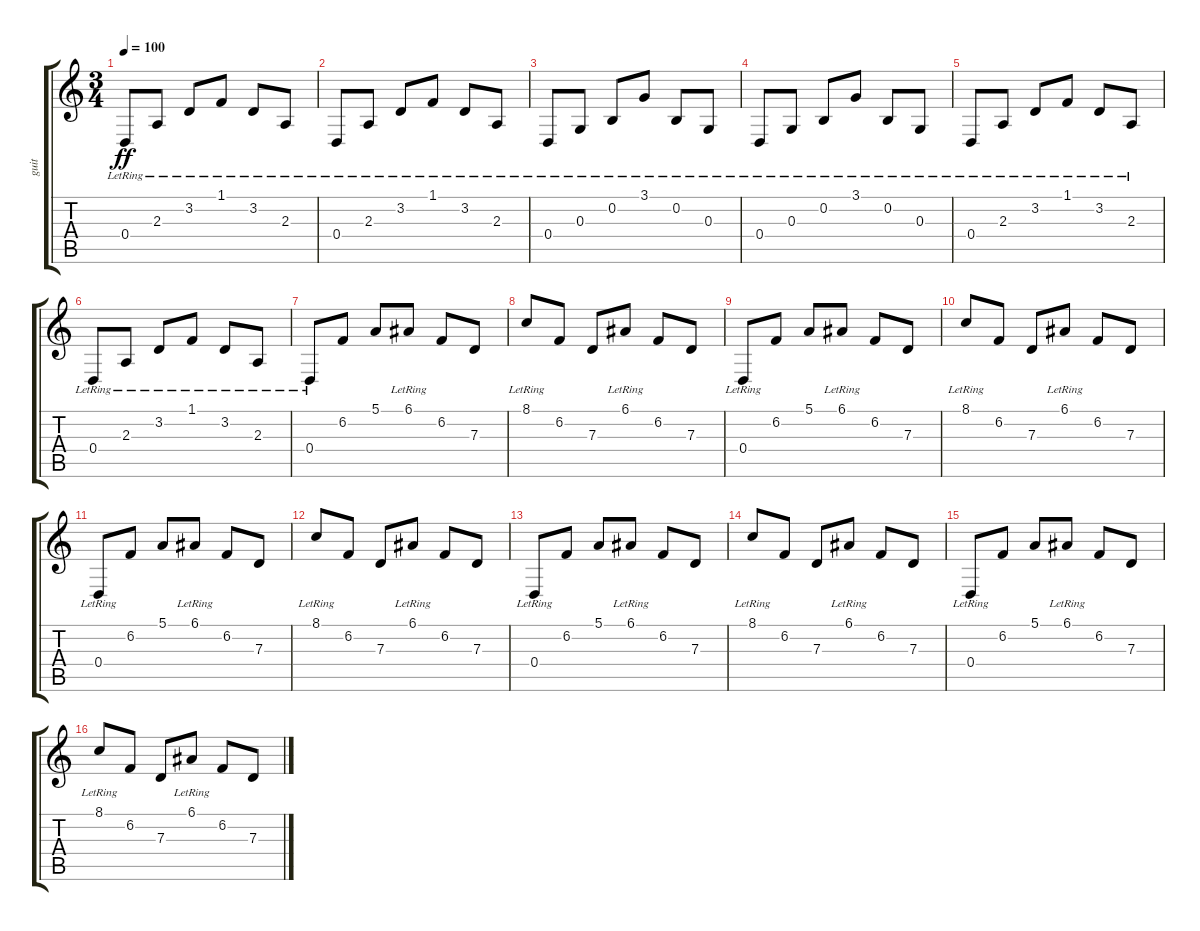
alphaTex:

\track ("guit" "guit") {instrument musicbox}
\staff {score tabs}
\tuning (E4 B3 G3 D3 A2 E2) {hide}
\ts (3 4)
\tempo 100
\clef g2
\ks c
0.4{lr}.8{dy ff} 2.3{lr}.8 3.2{lr}.8 1.1{lr}.8 3.2{lr}.8 2.3{lr}.8 |
0.4{lr}.8 2.3{lr}.8 3.2{lr}.8 1.1{lr}.8 3.2{lr}.8 2.3{lr}.8 |
0.4{lr}.8 0.3{lr}.8 0.2{lr}.8 3.1{lr}.8 0.2{lr}.8 0.3{lr}.8 |
0.4{lr}.8 0.3{lr}.8 0.2{lr}.8 3.1{lr}.8 0.2{lr}.8 0.3{lr}.8 |
0.4{lr}.8 2.3{lr}.8 3.2{lr}.8 1.1{lr}.8 3.2{lr}.8 2.3{lr}.8 |
0.4{lr}.8 2.3{lr}.8 3.2{lr}.8 1.1{lr}.8 3.2{lr}.8 2.3{lr}.8 |
0.4{lr}.8{volume 13} 6.2.8 5.1.8 6.1{lr}.8 6.2.8 7.3.8 |
8.1{lr}.8 6.2.8 7.3.8 6.1{lr}.8 6.2.8 7.3.8 |
0.4{lr}.8 6.2.8 5.1.8 6.1{lr}.8 6.2.8 7.3.8 |
8.1{lr}.8 6.2.8 7.3.8 6.1{lr}.8 6.2.8 7.3.8 |
0.4{lr}.8 6.2.8 5.1.8 6.1{lr}.8 6.2.8 7.3.8 |
8.1{lr}.8 6.2.8 7.3.8 6.1{lr}.8 6.2.8 7.3.8 |
0.4{lr}.8 6.2.8 5.1.8 6.1{lr}.8 6.2.8 7.3.8 |
8.1{lr}.8 6.2.8 7.3.8 6.1{lr}.8 6.2.8 7.3.8 |
0.4{lr}.8{volume 13} 6.2.8 5.1.8 6.1{lr}.8 6.2.8 7.3.8 |
8.1{lr}.8 6.2.8 7.3.8 6.1{lr}.8 6.2.8 7.3.8
